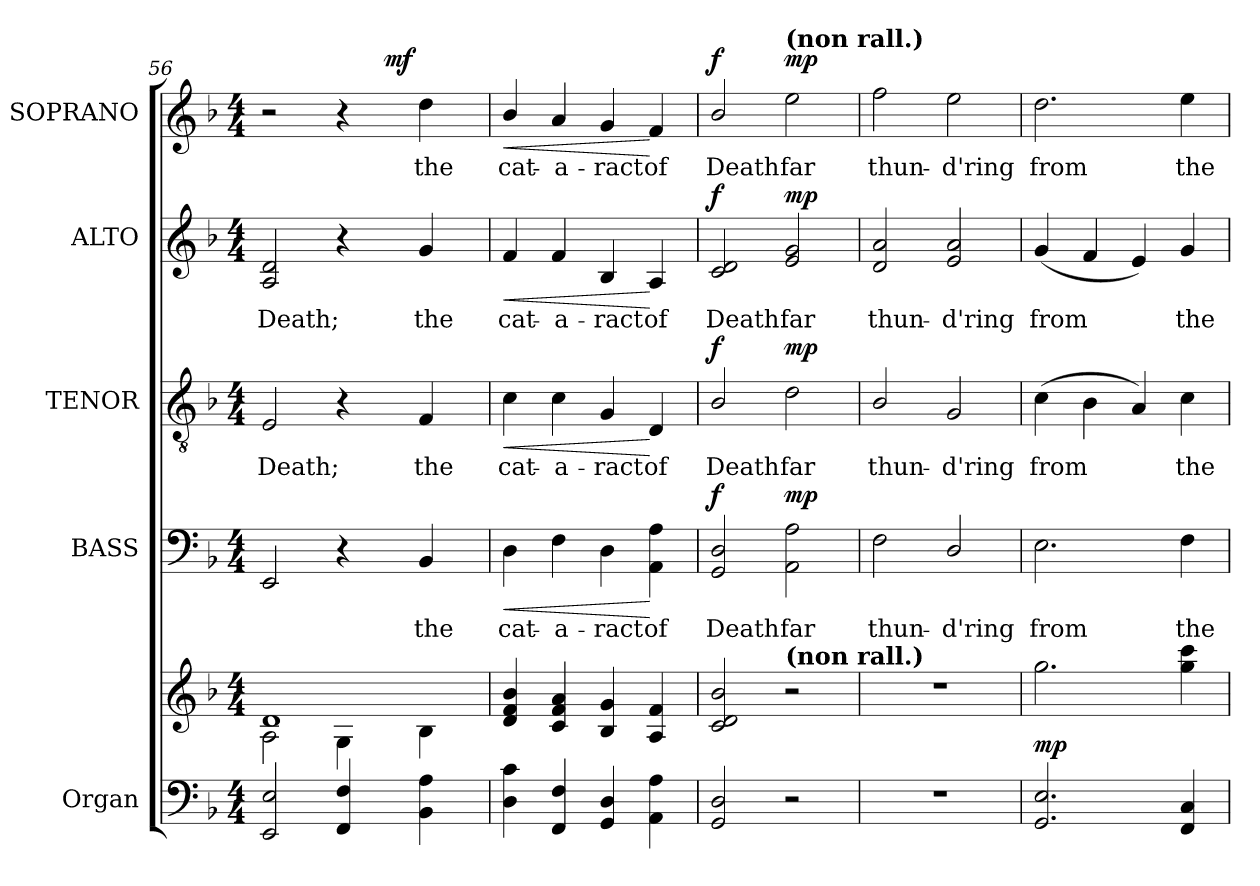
**kern	**kern	**dynam	**kern	**text	**dynam	**kern	**text	**dynam	**kern	**text	**dynam	**kern	**text	**dynam
*part5	*part5	*part5	*part4	*part4	*part4	*part3	*part3	*part3	*part2	*part2	*part2	*part1	*part1	*part1
*staff6	*staff5	*staff5/6	*staff4	*staff4	*staff4	*staff3	*staff3	*staff3	*staff2	*staff2	*staff2	*staff1	*staff1	*staff1
*I"Organ	*	*	*I"BASS	*	*	*I"TENOR	*	*	*I"ALTO	*	*	*I"SOPRANO	*	*
*I'Org.	*	*	*I'B.	*	*	*I'T.	*	*	*I'A.	*	*	*I'S.	*	*
*clefF4	*clefG2	*	*clefF4	*	*	*clefGv2	*	*	*clefG2	*	*	*clefG2	*	*
*	*	*	*	*	*	*ITrd7c12	*	*	*	*	*	*	*	*
*k[b-]	*k[b-]	*	*k[b-]	*	*	*k[b-]	*	*	*k[b-]	*	*	*k[b-]	*	*
*F:	*F:	*	*F:	*	*	*F:	*	*	*F:	*	*	*F:	*	*
*M4/4	*M4/4	*	*M4/4	*	*	*M4/4	*	*	*M4/4	*	*	*M4/4	*	*
=56	=56	=56	=56	=56	=56	=56	=56	=56	=56	=56	=56	=56	=56	=56
*	*^	*	*	*	*	*	*	*	*	*	*	*	*	*
!	!	!	!	!	!	!	!	!LO:LY:b:color=#000000	!	!	!	!	!	!	!
!	!	!	!	!	!	!	!	!	!	!	!LO:LY:b:color=#000000	!	!	!	!
*	*	*	*	*	*	*	*	*	*	*	*	*	*^	*	*
2EEi/ 2Ei	1di	2Ai\	.	2EEi/	.	.	2EEi/	Death;	.	2Ai/ 2di	Death;	.	2r	2ryy	.	.
4FFi/ 4Fi	.	4Gi\	.	4r	.	.	4r	.	.	4r	.	.	4r	16ryy	.	.
.	.	.	.	.	.	.	.	.	.	.	.	.	.	32ryy	.	.
.	.	.	.	.	.	.	.	.	.	.	.	.	.	64ryy	.	.
.	.	.	.	.	.	.	.	.	.	.	.	.	.	256ryy	.	.
.	.	.	.	.	.	.	.	.	.	.	.	.	.	1024ryy	.	.
.	.	.	.	.	.	.	.	.	.	.	.	.	.	4ryy	.	mf
!	!	!	!	!	!LO:LY:b:color=#000000	!	!	!	!	!	!	!	!	!	!	!
!	!	!	!	!	!	!	!	!LO:LY:b:color=#000000	!	!	!	!	!	!	!	!
!	!	!	!	!	!	!	!	!	!	!	!LO:LY:b:color=#000000	!	!	!	!	!
!	!	!	!	!	!	!	!	!	!	!	!	!	!	!	!LO:LY:b:color=#000000	!
4BB-i\ 4Ai	.	4B-i\	.	4BB-i/	the	.	4FFi/	the	.	4gi/	the	.	4ddi\	.	the	.
.	.	.	.	.	.	.	.	.	.	.	.	.	.	8ryy	.	.
.	.	.	.	.	.	.	.	.	.	.	.	.	.	128ryy	.	.
.	.	.	.	.	.	.	.	.	.	.	.	.	.	512.ryy	.	.
*	*v	*v	*	*	*	*	*	*	*	*	*	*	*v	*v	*	*
!!LO:LB:g=z
=57	=57	=57	=57	=57	=57	=57	=57	=57	=57	=57	=57	=57	=57	=57
*	*^	*	*	*	*	*	*	*	*	*	*	*^	*	*
!	!	!	!	!	!LO:LY:b:color=#000000	!LO:HP:b	!	!	!	!	!	!	!	!	!	!
*	*v	*v	*	*	*	*	*	*	*	*	*	*	*v	*v	*	*
*	*^	*	*	*	*	*	*	*	*	*	*	*^	*	*
!	!	!	!	!	!	!	!	!LO:LY:b:color=#000000	!LO:HP:b	!	!	!	!	!	!	!
*	*v	*v	*	*	*	*	*	*	*	*	*	*	*v	*v	*	*
*	*^	*	*	*	*	*	*	*	*	*	*	*^	*	*
!	!	!	!	!	!	!	!	!	!	!	!LO:LY:b:color=#000000	!LO:HP:b	!	!	!	!
*	*v	*v	*	*	*	*	*	*	*	*	*	*	*v	*v	*	*
*	*^	*	*	*	*	*	*	*	*	*	*	*^	*	*
!	!	!	!	!	!	!	!	!	!	!	!	!	!	!	!LO:LY:b:color=#000000	!LO:HP:b
*	*v	*v	*	*	*	*	*	*	*	*	*	*	*v	*v	*	*
4Di\ 4ci	4di/ 4fi 4b-i	.	4Di\	cat-	<	4Ci\	cat-	<	4fi/	cat-	<	4b-i/	cat-	<
!	!	!	!	!LO:LY:b:color=#000000	!	!	!	!	!	!	!	!	!	!
!	!	!	!	!	!	!	!LO:LY:b:color=#000000	!	!	!	!	!	!	!
!	!	!	!	!	!	!	!	!	!	!LO:LY:b:color=#000000	!	!	!	!
!	!	!	!	!	!	!	!	!	!	!	!	!	!LO:LY:b:color=#000000	!
4FFi/ 4Fi	4ci/ 4fi 4ai	.	4Fi\	-a-	.	4Ci\	-a-	.	4fi/	-a-	.	4ai/	-a-	.
!	!	!	!	!LO:LY:b:color=#000000	!	!	!	!	!	!	!	!	!	!
!	!	!	!	!	!	!	!LO:LY:b:color=#000000	!	!	!	!	!	!	!
!	!	!	!	!	!	!	!	!	!	!LO:LY:b:color=#000000	!	!	!	!
!	!	!	!	!	!	!	!	!	!	!	!	!	!LO:LY:b:color=#000000	!
4GGi/ 4Di	4B-i/ 4gi	.	4Di\	-ract	.	4GGi/	-ract	.	4B-i/	-ract	.	4gi/	-ract	.
!	!	!	!	!LO:LY:b:color=#000000	!	!	!	!	!	!	!	!	!	!
!	!	!	!	!	!	!	!LO:LY:b:color=#000000	!	!	!	!	!	!	!
!	!	!	!	!	!	!	!	!	!	!LO:LY:b:color=#000000	!	!	!	!
!	!	!	!	!	!	!	!	!	!	!	!	!	!LO:LY:b:color=#000000	!
4AAi\ 4Ai	4Ai/ 4fi	.	4AAi\ 4Ai	of	[	4DDi/	of	[	4Ai/	of	[	4fi/	of	[
=58	=58	=58	=58	=58	=58	=58	=58	=58	=58	=58	=58	=58	=58	=58
!	!	!	!	!LO:LY:b:color=#000000	!	!	!	!	!	!	!	!	!	!
!	!	!	!	!	!	!	!LO:LY:b:color=#000000	!	!	!	!	!	!	!
!	!	!	!	!	!	!	!	!	!	!LO:LY:b:color=#000000	!	!	!	!
!	!	!	!	!	!	!	!	!	!	!	!	!	!LO:LY:b:color=#000000	!
2GGi/ 2Di	2ci/ 2di 2b-i	.	2GGi/ 2Di	Death	f	2BB-i/	Death	f	2ci/ 2di	Death	f	2b-i/	Death	f
!	!	!	!	!LO:LY:b:color=#000000	!	!	!	!	!	!	!	!	!	!
!	!	!	!	!	!	!	!LO:LY:b:color=#000000	!	!	!	!	!	!	!
!	!	!	!	!	!	!	!	!	!	!LO:LY:b:color=#000000	!	!	!	!
!	!	!	!	!	!	!	!	!	!	!	!	!LO:TX:a:B:t=(non rall.)	!	!
!	!LO:TX:a:B:t=(non rall.)	!	!	!	!	!	!	!	!	!	!	!	!	!
!	!	!	!	!	!	!	!	!	!	!	!	!	!LO:LY:b:color=#000000	!
2r	2r	.	2AAi\ 2Ai	far	mp	2Di\	far	mp	2ei/ 2gi	far	mp	2eei\	far	mp
=59	=59	=59	=59	=59	=59	=59	=59	=59	=59	=59	=59	=59	=59	=59
!	!	!	!	!LO:LY:b:color=#000000	!	!	!	!	!	!	!	!	!	!
!	!	!	!	!	!	!	!LO:LY:b:color=#000000	!	!	!	!	!	!	!
!	!	!	!	!	!	!	!	!	!	!LO:LY:b:color=#000000	!	!	!	!
!	!	!	!	!	!	!	!	!	!	!	!	!	!LO:LY:b:color=#000000	!
1r	1r	.	2Fi\	thun-	.	2BB-i/	thun-	.	2di/ 2ai	thun-	.	2ffi\	thun-	.
!	!	!	!	!LO:LY:b:color=#000000	!	!	!	!	!	!	!	!	!	!
!	!	!	!	!	!	!	!LO:LY:b:color=#000000	!	!	!	!	!	!	!
!	!	!	!	!	!	!	!	!	!	!LO:LY:b:color=#000000	!	!	!	!
!	!	!	!	!	!	!	!	!	!	!	!	!	!LO:LY:b:color=#000000	!
.	.	.	2Di/	-d'ring	.	2GGi/	-d'ring	.	2ei/ 2ai	-d'ring	.	2eei\	-d'ring	.
=60	=60	=60	=60	=60	=60	=60	=60	=60	=60	=60	=60	=60	=60	=60
!	!	!	!	!LO:LY:b:color=#000000	!	!	!	!	!	!	!	!	!	!
!	!	!	!	!	!	!	!LO:LY:b:color=#000000	!	!	!	!	!	!	!
!	!	!	!	!	!	!	!	!	!	!LO:LY:b:color=#000000	!	!	!	!
!	!	!	!	!	!	!	!	!	!	!	!	!	!LO:LY:b:color=#000000	!
2.GGi/ 2.Ei	2.ggi\	mp	2.Ei\	from	.	(4Ci\	from	.	(4gi/	from	.	2.ddi\	from	.
.	.	.	.	.	.	4BB-i\	.	.	4fi/	.	.	.	.	.
.	.	.	.	.	.	4AAi/)	.	.	4ei/)	.	.	.	.	.
!	!	!	!	!LO:LY:b:color=#000000	!	!	!	!	!	!	!	!	!	!
!	!	!	!	!	!	!	!LO:LY:b:color=#000000	!	!	!	!	!	!	!
!	!	!	!	!	!	!	!	!	!	!LO:LY:b:color=#000000	!	!	!	!
!	!	!	!	!	!	!	!	!	!	!	!	!	!LO:LY:b:color=#000000	!
4FFi/ 4Ci	4ggi\ 4ccci	.	4Fi\	the	.	4Ci\	the	.	4gi/	the	.	4eei\	the	.
=	=	=	=	=	=	=	=	=	=	=	=	=	=	=
*-	*-	*-	*-	*-	*-	*-	*-	*-	*-	*-	*-	*-	*-	*-
